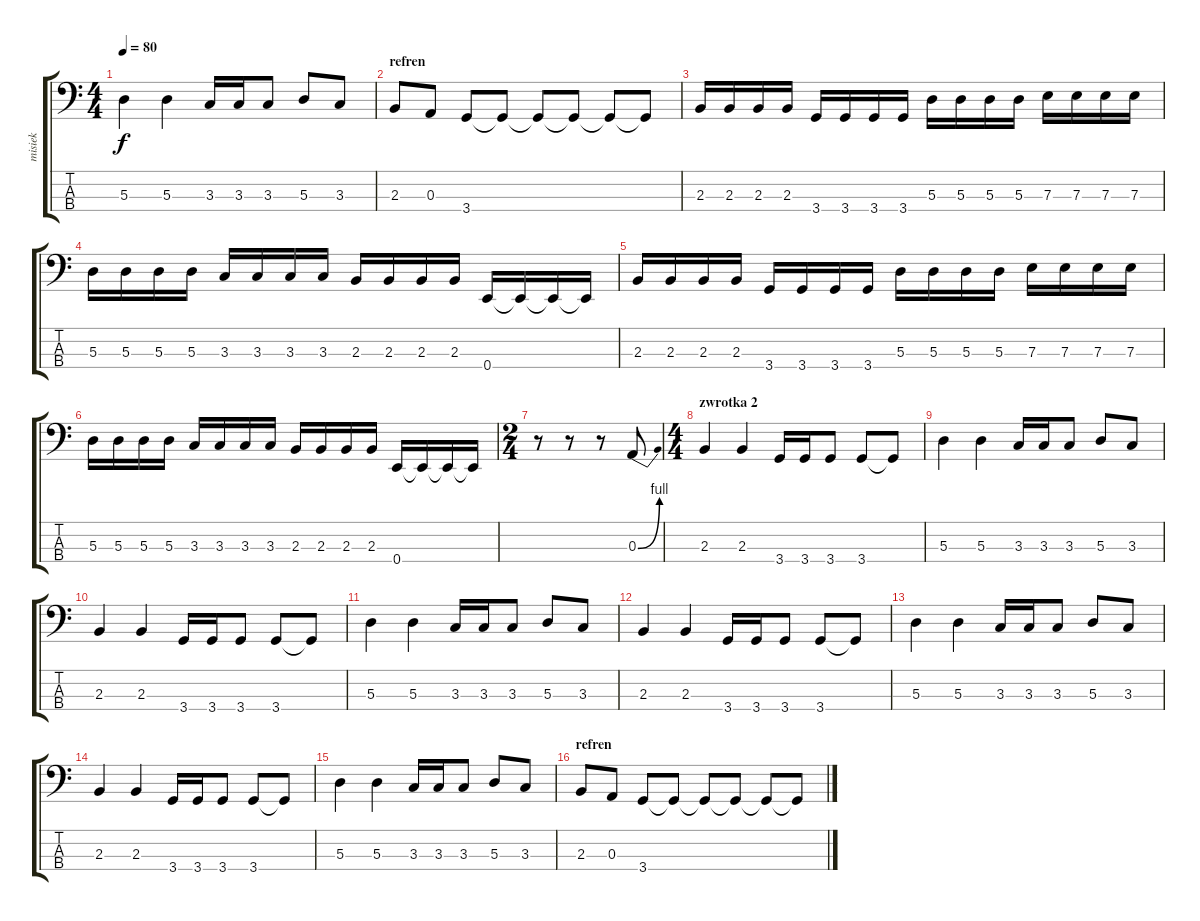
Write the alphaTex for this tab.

\track ("misiek" "misiek") {instrument electricbasspick}
\staff {score tabs}
\tuning (G2 D2 A1 E1) {hide}
\ts (4 4)
\tempo 80
\clef f4
\ks c
5.3.4{dy f} 5.3.4 3.3.16 3.3.16 3.3.8 5.3.8 3.3.8 |
\section ("" "refren")
2.3.8 0.3.8 3.4.8 3.4{t}.8 3.4{t}.8 3.4{t}.8 3.4{t}.8 3.4{t}.8 |
2.3.16 2.3.16 2.3.16 2.3.16 3.4.16 3.4.16 3.4.16 3.4.16 5.3.16 5.3.16 5.3.16 5.3.16 7.3.16 7.3.16 7.3.16 7.3.16 |
5.3.16 5.3.16 5.3.16 5.3.16 3.3.16 3.3.16 3.3.16 3.3.16 2.3.16 2.3.16 2.3.16 2.3.16 0.4.16 0.4{t}.16 0.4{t}.16 0.4{t}.16 |
2.3.16 2.3.16 2.3.16 2.3.16 3.4.16 3.4.16 3.4.16 3.4.16 5.3.16 5.3.16 5.3.16 5.3.16 7.3.16 7.3.16 7.3.16 7.3.16 |
5.3.16 5.3.16 5.3.16 5.3.16 3.3.16 3.3.16 3.3.16 3.3.16 2.3.16 2.3.16 2.3.16 2.3.16 0.4.16 0.4{t}.16 0.4{t}.16 0.4{t}.16 |
\ts (2 4)
r.8 r.8 r.8 0.3{be (bend 0 0 60 4)}.8 |
\ts (4 4)
\section ("" "zwrotka 2")
2.3.4 2.3.4 3.4.16 3.4.16 3.4.8 3.4.8 3.4{t}.8 |
5.3.4 5.3.4 3.3.16 3.3.16 3.3.8 5.3.8 3.3.8 |
2.3.4 2.3.4 3.4.16 3.4.16 3.4.8 3.4.8 3.4{t}.8 |
5.3.4 5.3.4 3.3.16 3.3.16 3.3.8 5.3.8 3.3.8 |
2.3.4 2.3.4 3.4.16 3.4.16 3.4.8 3.4.8 3.4{t}.8 |
5.3.4 5.3.4 3.3.16 3.3.16 3.3.8 5.3.8 3.3.8 |
2.3.4 2.3.4 3.4.16 3.4.16 3.4.8 3.4.8 3.4{t}.8 |
5.3.4 5.3.4 3.3.16 3.3.16 3.3.8 5.3.8 3.3.8 |
\section ("" "refren")
2.3.8 0.3.8 3.4.8 3.4{t}.8 3.4{t}.8 3.4{t}.8 3.4{t}.8 3.4{t}.8
